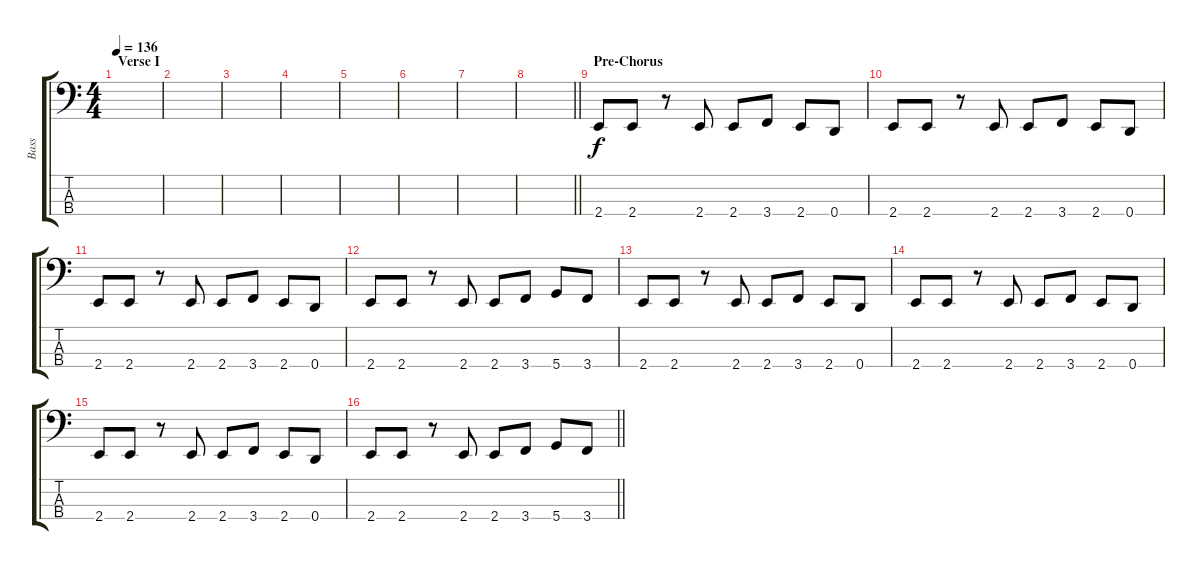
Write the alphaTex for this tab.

\track ("Bass" "Bass") {instrument electricbasspick}
\staff {score tabs}
\tuning (G2 D2 A1 D1) {hide}
\ts (4 4)
\section ("" "Verse I")
\tempo 136
\clef f4
\ks c
|
|
|
|
|
|
|
\barLineRight lightlight
|
\section ("" "Pre-Chorus")
2.4.8 2.4.8 r.8 2.4.8 2.4.8 3.4.8 2.4.8 0.4.8 |
2.4.8 2.4.8 r.8 2.4.8 2.4.8 3.4.8 2.4.8 0.4.8 |
2.4.8 2.4.8 r.8 2.4.8 2.4.8 3.4.8 2.4.8 0.4.8 |
2.4.8 2.4.8 r.8 2.4.8 2.4.8 3.4.8 5.4.8 3.4.8 |
2.4.8 2.4.8 r.8 2.4.8 2.4.8 3.4.8 2.4.8 0.4.8 |
2.4.8 2.4.8 r.8 2.4.8 2.4.8 3.4.8 2.4.8 0.4.8 |
2.4.8 2.4.8 r.8 2.4.8 2.4.8 3.4.8 2.4.8 0.4.8 |
\barLineRight lightlight
2.4.8 2.4.8 r.8 2.4.8 2.4.8 3.4.8 5.4.8 3.4.8
